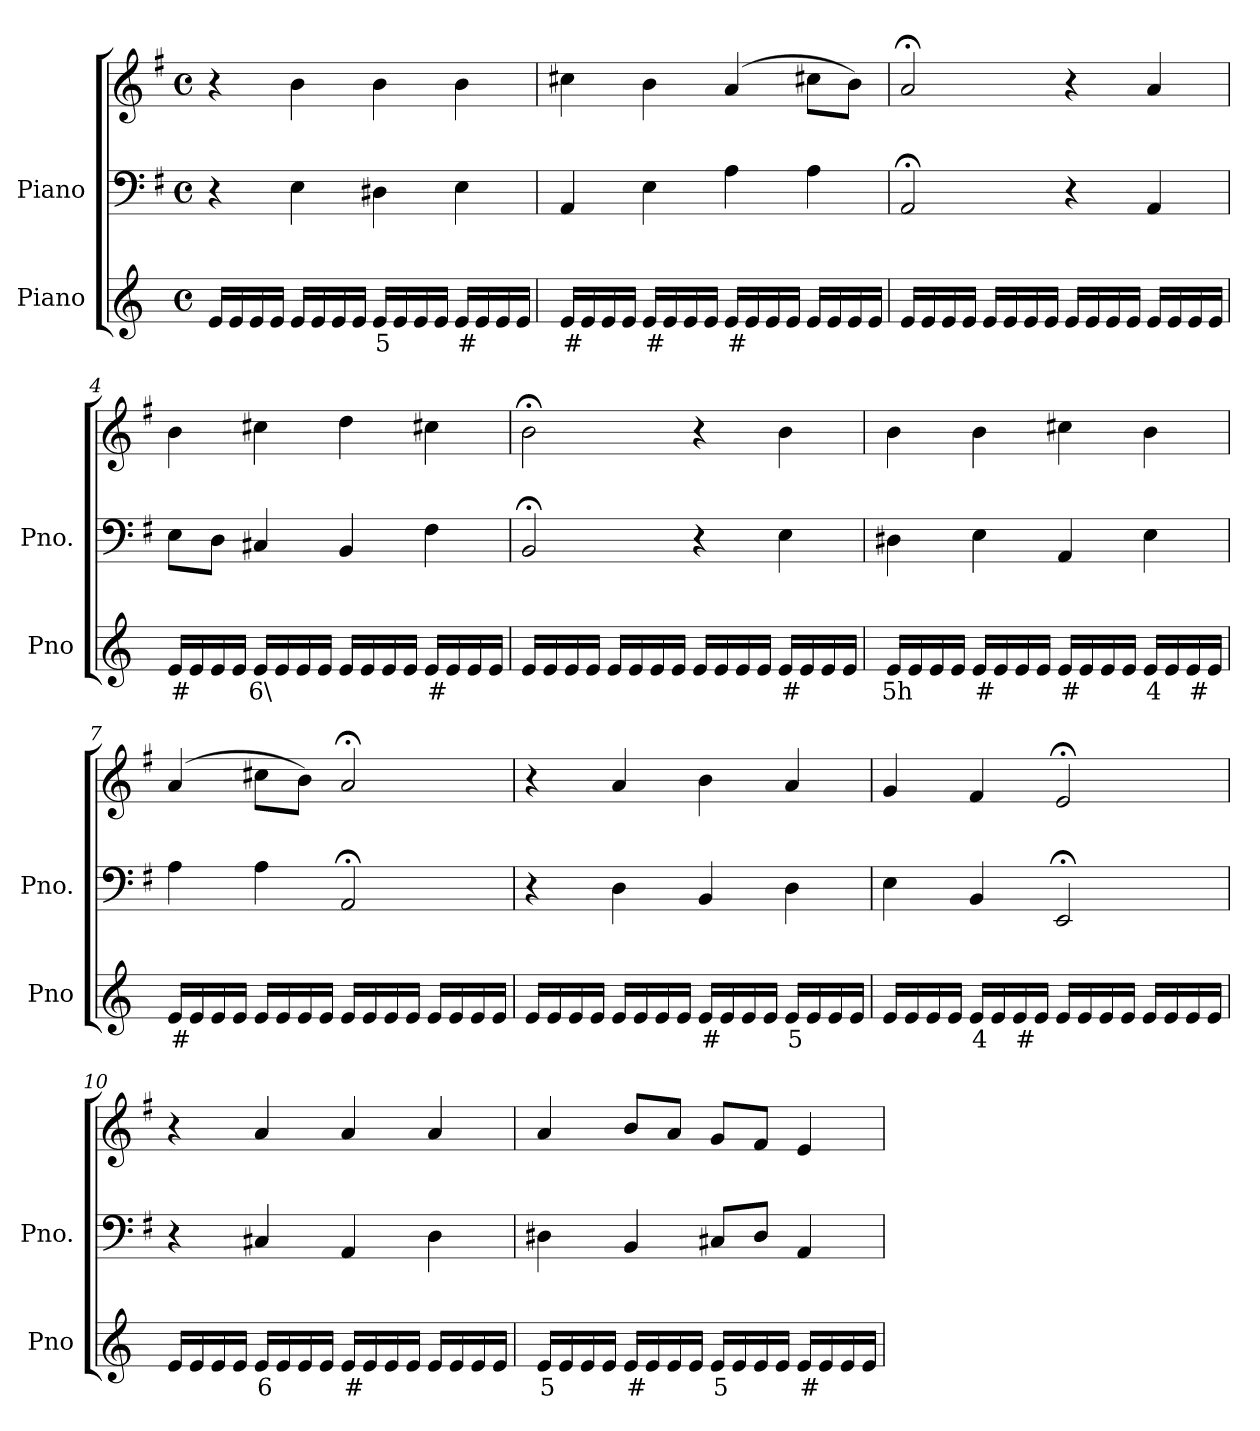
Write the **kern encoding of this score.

**kern	**text	**kern	**kern
*part2	*part2	*part1	*part1
*staff3	*staff3	*staff2	*staff1
*I"Piano	*	*I"Piano	*
*I'Pno	*	*I'Pno.	*
*clefG2	*	*clefF4	*clefG2
*k[]	*	*k[f#]	*k[f#]
*M4/4	*	*M4/4	*M4/4
*met(c)	*	*met(c)	*met(c)
=1	=1	=1	=1
16e/LL	.	4r	4r
16e/	.	.	.
16e/	.	.	.
16e/JJ	.	.	.
16e/LL	.	4E\	4b\
16e/	.	.	.
16e/	.	.	.
16e/JJ	.	.	.
!	!LO:LY:b	!	!
16e/LL	5	4D#X\	4b\
16e/	.	.	.
16e/	.	.	.
16e/JJ	.	.	.
!	!LO:LY:b	!	!
16e/LL	#	4E\	4b\
16e/	.	.	.
16e/	.	.	.
16e/JJ	.	.	.
=2	=2	=2	=2
!	!LO:LY:b	!	!
16e/LL	#	4AA/	4cc#X\
16e/	.	.	.
16e/	.	.	.
16e/JJ	.	.	.
!	!LO:LY:b	!	!
16e/LL	#	4E\	4b\
16e/	.	.	.
16e/	.	.	.
16e/JJ	.	.	.
!	!LO:LY:b	!	!
16e/LL	#	4A\	(>4a/
16e/	.	.	.
16e/	.	.	.
16e/JJ	.	.	.
16e/LL	.	4A\	8cc#X\L
16e/	.	.	.
16e/	.	.	8b\J)
16e/JJ	.	.	.
=3	=3	=3	=3
16e/LL	.	2AA;</	2a;</
16e/	.	.	.
16e/	.	.	.
16e/JJ	.	.	.
16e/LL	.	.	.
16e/	.	.	.
16e/	.	.	.
16e/JJ	.	.	.
16e/LL	.	4r	4r
16e/	.	.	.
16e/	.	.	.
16e/JJ	.	.	.
16e/LL	.	4AA/	4a/
16e/	.	.	.
16e/	.	.	.
16e/JJ	.	.	.
=4	=4	=4	=4
!	!LO:LY:b	!	!
16e/LL	#	8E\L	4b\
16e/	.	.	.
!	!LO:LY:b	!	!
16e/	_	8D\J	.
16e/JJ	.	.	.
!	!LO:LY:b	!	!
16e/LL	6\	4C#X/	4cc#X\
16e/	.	.	.
16e/	.	.	.
16e/JJ	.	.	.
16e/LL	.	4BB/	4dd\
16e/	.	.	.
16e/	.	.	.
16e/JJ	.	.	.
!	!LO:LY:b	!	!
16e/LL	#	4F#\	4cc#X\
16e/	.	.	.
16e/	.	.	.
16e/JJ	.	.	.
=5	=5	=5	=5
16e/LL	.	2BB;</	2b;<\
16e/	.	.	.
16e/	.	.	.
16e/JJ	.	.	.
16e/LL	.	.	.
16e/	.	.	.
16e/	.	.	.
16e/JJ	.	.	.
16e/LL	.	4r	4r
16e/	.	.	.
16e/	.	.	.
16e/JJ	.	.	.
!	!LO:LY:b	!	!
16e/LL	#	4E\	4b\
16e/	.	.	.
16e/	.	.	.
16e/JJ	.	.	.
=6	=6	=6	=6
!	!LO:LY:b	!	!
16e/LL	5h	4D#X\	4b\
16e/	.	.	.
16e/	.	.	.
16e/JJ	.	.	.
!	!LO:LY:b	!	!
16e/LL	#	4E\	4b\
16e/	.	.	.
16e/	.	.	.
16e/JJ	.	.	.
!	!LO:LY:b	!	!
16e/LL	#	4AA/	4cc#X\
16e/	.	.	.
16e/	.	.	.
16e/JJ	.	.	.
!	!LO:LY:b	!	!
16e/LL	4	4E\	4b\
16e/	.	.	.
!	!LO:LY:b	!	!
16e/	#	.	.
16e/JJ	.	.	.
=7	=7	=7	=7
!	!LO:LY:b	!	!
16e/LL	#	4A\	(>4a/
16e/	.	.	.
16e/	.	.	.
16e/JJ	.	.	.
16e/LL	.	4A\	8cc#X\L
16e/	.	.	.
16e/	.	.	8b\J)
16e/JJ	.	.	.
16e/LL	.	2AA;</	2a;</
16e/	.	.	.
16e/	.	.	.
16e/JJ	.	.	.
16e/LL	.	.	.
16e/	.	.	.
16e/	.	.	.
16e/JJ	.	.	.
=8	=8	=8	=8
16e/LL	.	4r	4r
16e/	.	.	.
16e/	.	.	.
16e/JJ	.	.	.
16e/LL	.	4D\	4a/
16e/	.	.	.
16e/	.	.	.
16e/JJ	.	.	.
!	!LO:LY:b	!	!
16e/LL	#	4BB/	4b\
16e/	.	.	.
16e/	.	.	.
16e/JJ	.	.	.
!	!LO:LY:b	!	!
16e/LL	5	4D\	4a/
16e/	.	.	.
16e/	.	.	.
16e/JJ	.	.	.
=9	=9	=9	=9
16e/LL	.	4E\	4g/
16e/	.	.	.
16e/	.	.	.
16e/JJ	.	.	.
!	!LO:LY:b	!	!
16e/LL	4	4BB/	4f#/
16e/	.	.	.
!	!LO:LY:b	!	!
16e/	#	.	.
16e/JJ	.	.	.
16e/LL	.	2EE;</	2e;</
16e/	.	.	.
16e/	.	.	.
16e/JJ	.	.	.
16e/LL	.	.	.
16e/	.	.	.
16e/	.	.	.
16e/JJ	.	.	.
=10	=10	=10	=10
16e/LL	.	4r	4r
16e/	.	.	.
16e/	.	.	.
16e/JJ	.	.	.
!	!LO:LY:b	!	!
16e/LL	6	4C#X/	4a/
16e/	.	.	.
16e/	.	.	.
16e/JJ	.	.	.
!	!LO:LY:b	!	!
16e/LL	#	4AA/	4a/
16e/	.	.	.
16e/	.	.	.
16e/JJ	.	.	.
16e/LL	.	4D\	4a/
16e/	.	.	.
16e/	.	.	.
16e/JJ	.	.	.
=11	=11	=11	=11
!	!LO:LY:b	!	!
16e/LL	5	4D#X\	4a/
16e/	.	.	.
16e/	.	.	.
16e/JJ	.	.	.
!	!LO:LY:b	!	!
16e/LL	#	4BB/	8b/L
16e/	.	.	.
16e/	.	.	8a/J
16e/JJ	.	.	.
!	!LO:LY:b	!	!
16e/LL	5	8C#X/L	8g/L
16e/	.	.	.
16e/	.	8D#/J	8f#/J
16e/JJ	.	.	.
!	!LO:LY:b	!	!
16e/LL	#	4AA/	4e/
16e/	.	.	.
16e/	.	.	.
16e/JJ	.	.	.
=	=	=	=
*-	*-	*-	*-
